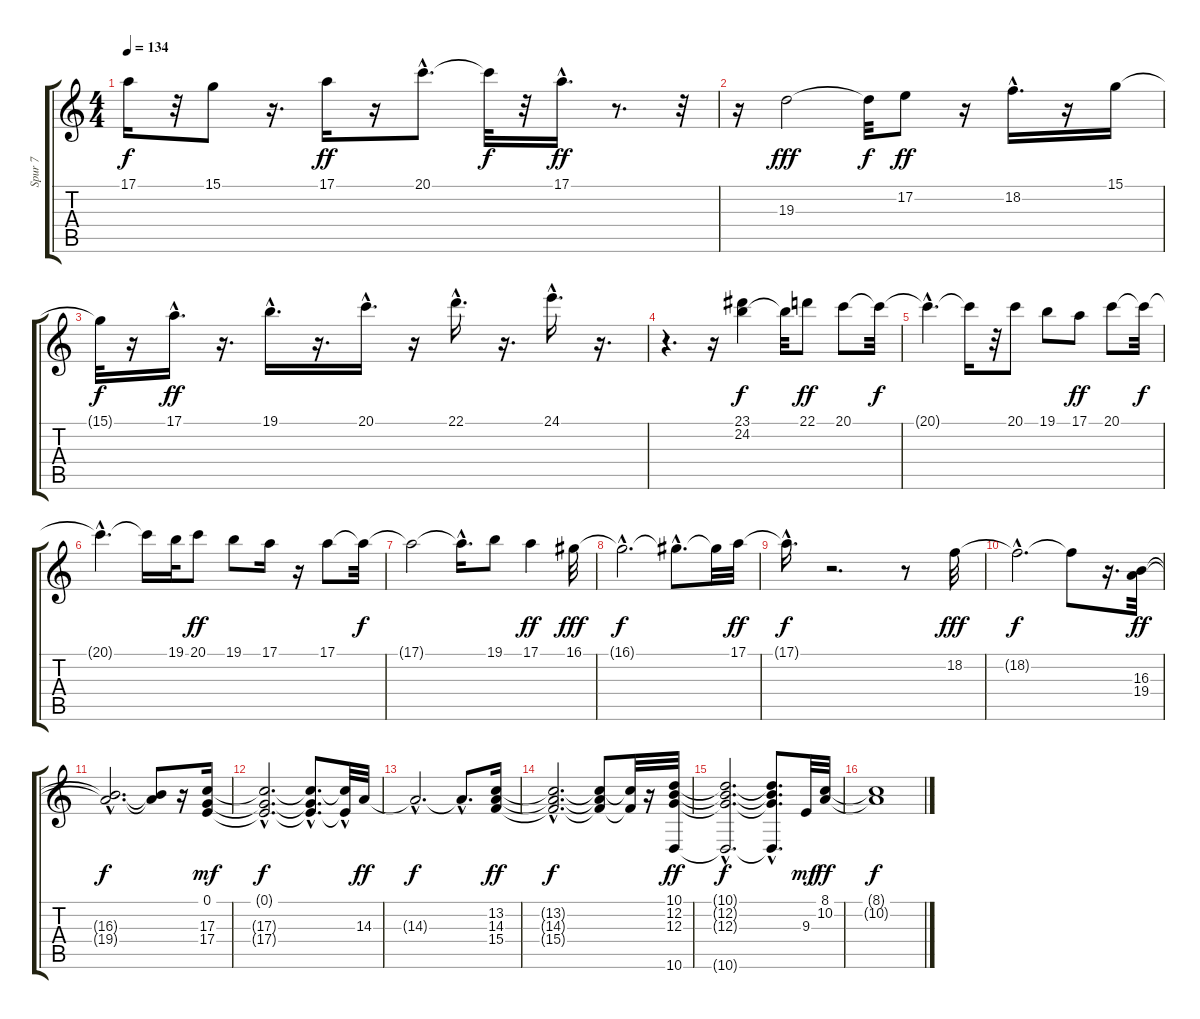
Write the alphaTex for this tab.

\track ("Spur 7" "Spur 7") {instrument synthstrings2}
\staff {score tabs}
\tuning (E4 B3 G3 D3 A2 E2) {hide}
\ts (4 4)
\tempo 134
\clef g2
\ks c
17.1{t}.16{dy f} r.32 15.1.8 r.16{d} 17.1.16{dy ff} r.16 20.1{hac}.8{d} 20.1{t}.32{dy f} r.32 17.1{hac}.16{d dy ff} r.8{d} r.32 |
r.16 19.3.2{dy fff} 19.3{t}.32{dy f} 17.2.8{dy ff} r.16 18.2{hac}.16{d} r.16 15.1.16 |
15.1{t}.32{dy f} r.16 17.1{hac}.16{d dy ff} r.16{d} 19.1{hac}.16{d} r.16{d} 20.1{hac}.16{d} r.16 22.1{hac}.16{d} r.16{d} 24.1{hac}.16{d} r.16{d} |
r.4{d} r.16 (23.1 24.2).4{dy f} 24.2{t}.32 22.1.8{dy ff} 20.1.8 20.1{t}.32{dy f} |
20.1{hac t}.4{d} 20.1{t}.16 r.32 20.1.8 19.1.8 17.1.8{dy ff} 20.1.8 20.1{t}.32{dy f} |
20.1{hac t}.4{d} 20.1{t}.16 19.1.32 20.1.8{dy ff} 19.1.8 17.1.16 r.16 17.1.8 17.1{t}.32{dy f} |
17.1{t}.2 17.1{hac t}.16{d} 19.1.8 17.1.4{dy ff} 16.1.32{dy fff} |
16.1{hac t}.2{d dy f} 16.1{hac t}.8{d} 16.1{t}.32 17.1.32{dy ff} |
17.1{hac t}.16{d dy f} r.2{d} r.8 18.2.32{dy fff} |
18.2{hac t}.2{d dy f} 18.2{t}.8 r.16{d} (16.3 19.4).32{dy ff} |
(16.3{hac t} 19.4{hac t}).2{d dy f} (16.3{t} 19.4{t}).8 r.16 (0.1 17.3 17.4).16{dy mf} |
(0.1{hac t} 17.3{hac t} 17.4{hac t}).2{d dy f} (0.1{hac t} 17.3{hac t} 17.4{t}).8{d} (0.1{hac t} 17.3{hac t}).32 14.3.32{dy ff} |
14.3{hac t}.2{d dy f} 14.3{hac t}.8{d} (13.2 14.3 15.4).16{dy ff} |
(13.2{hac t} 14.3{hac t} 15.4{hac t}).2{d dy f} (13.2{t} 14.3{t} 15.4{t}).8 (13.2{t} 15.4{t}).32 r.16 (10.1 12.2 12.3 10.6).32{dy ff} |
(10.1{hac t} 12.2{hac t} 12.3{hac t} 10.6{hac t}).2{d dy f} (10.1{hac t} 12.2{hac t} 12.3{t} 10.6{hac t}).8{d} 9.3.32{dy mf} (8.1 10.2).32{dy ff} |
(8.1{t} 10.2{t}).1{dy f}
